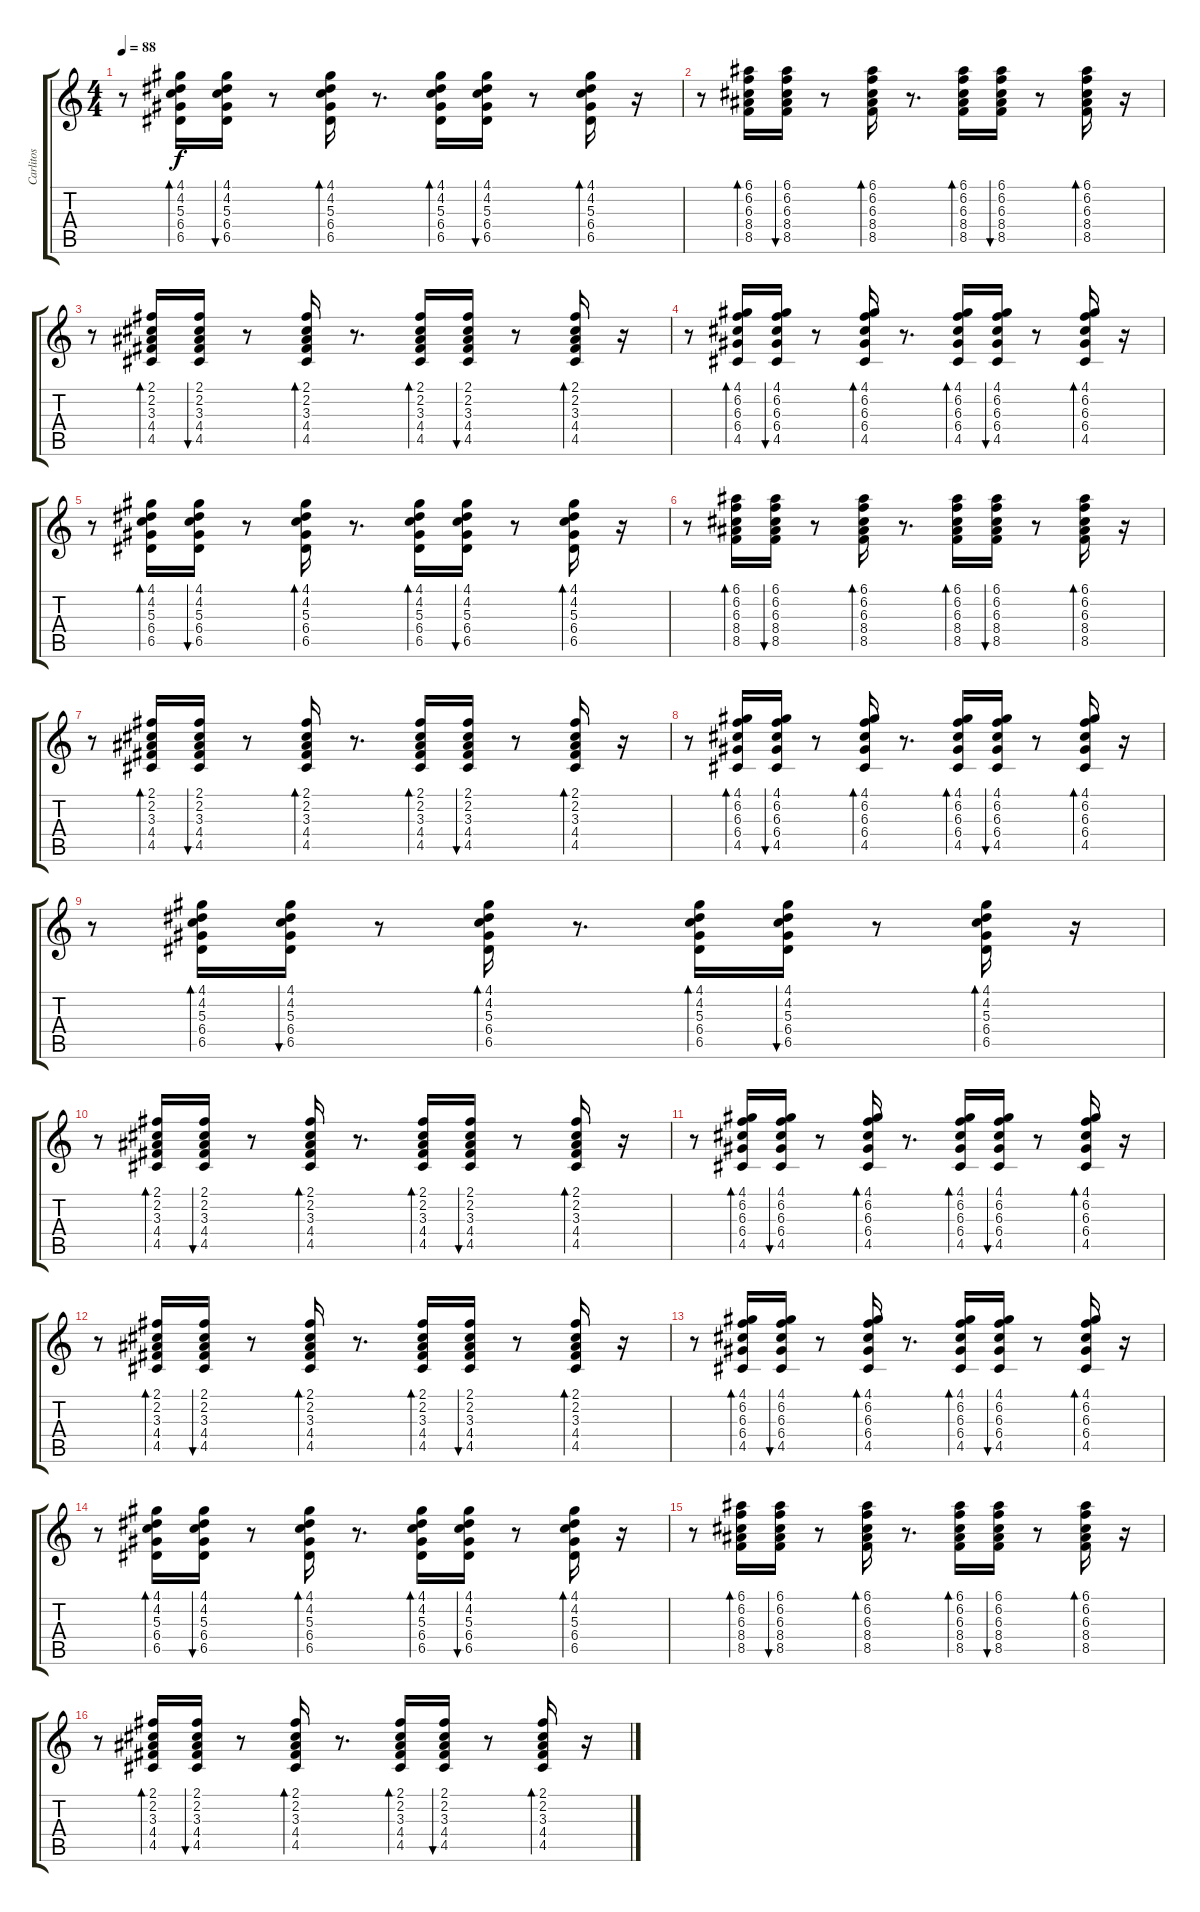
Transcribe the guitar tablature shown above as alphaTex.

\track ("Carlitos" "Carlitos") {instrument acousticguitarsteel}
\staff {score tabs}
\tuning (E4 B3 G3 D3 A2 E2) {hide}
\ts (4 4)
\tempo 88
\clef g2
\ks c
r.8{dy f} (4.1 4.2 5.3 6.4 6.5).16{bd 60} (4.1 4.2 5.3 6.4 6.5).16{bu 60} r.8 (4.1 4.2 5.3 6.4 6.5).16{bd 60} r.8{d} (4.1 4.2 5.3 6.4 6.5).16{bd 60} (4.1 4.2 5.3 6.4 6.5).16{bu 60} r.8 (4.1 4.2 5.3 6.4 6.5).16{bd 60} r.16 |
r.8 (6.1 6.2 6.3 8.4 8.5).16{bd 60} (6.1 6.2 6.3 8.4 8.5).16{bu 60} r.8 (6.1 6.2 6.3 8.4 8.5).16{bd 60} r.8{d} (6.1 6.2 6.3 8.4 8.5).16{bd 60} (6.1 6.2 6.3 8.4 8.5).16{bu 60} r.8 (6.1 6.2 6.3 8.4 8.5).16{bd 60} r.16 |
r.8 (2.1 2.2 3.3 4.4 4.5).16{bd 60} (2.1 2.2 3.3 4.4 4.5).16{bu 60} r.8 (2.1 2.2 3.3 4.4 4.5).16{bd 60} r.8{d} (2.1 2.2 3.3 4.4 4.5).16{bd 60} (2.1 2.2 3.3 4.4 4.5).16{bu 60} r.8 (2.1 2.2 3.3 4.4 4.5).16{bd 60} r.16 |
r.8 (4.1 6.2 6.3 6.4 4.5).16{bd 60} (4.1 6.2 6.3 6.4 4.5).16{bu 60} r.8 (4.1 6.2 6.3 6.4 4.5).16{bd 60} r.8{d} (4.1 6.2 6.3 6.4 4.5).16{bd 60} (4.1 6.2 6.3 6.4 4.5).16{bu 60} r.8 (4.1 6.2 6.3 6.4 4.5).16{bd 60} r.16 |
r.8 (4.1 4.2 5.3 6.4 6.5).16{bd 60} (4.1 4.2 5.3 6.4 6.5).16{bu 60} r.8 (4.1 4.2 5.3 6.4 6.5).16{bd 60} r.8{d} (4.1 4.2 5.3 6.4 6.5).16{bd 60} (4.1 4.2 5.3 6.4 6.5).16{bu 60} r.8 (4.1 4.2 5.3 6.4 6.5).16{bd 60} r.16 |
r.8 (6.1 6.2 6.3 8.4 8.5).16{bd 60} (6.1 6.2 6.3 8.4 8.5).16{bu 60} r.8 (6.1 6.2 6.3 8.4 8.5).16{bd 60} r.8{d} (6.1 6.2 6.3 8.4 8.5).16{bd 60} (6.1 6.2 6.3 8.4 8.5).16{bu 60} r.8 (6.1 6.2 6.3 8.4 8.5).16{bd 60} r.16 |
r.8 (2.1 2.2 3.3 4.4 4.5).16{bd 60} (2.1 2.2 3.3 4.4 4.5).16{bu 60} r.8 (2.1 2.2 3.3 4.4 4.5).16{bd 60} r.8{d} (2.1 2.2 3.3 4.4 4.5).16{bd 60} (2.1 2.2 3.3 4.4 4.5).16{bu 60} r.8 (2.1 2.2 3.3 4.4 4.5).16{bd 60} r.16 |
\section ("" "")
r.8 (4.1 6.2 6.3 6.4 4.5).16{bd 60} (4.1 6.2 6.3 6.4 4.5).16{bu 60} r.8 (4.1 6.2 6.3 6.4 4.5).16{bd 60} r.8{d} (4.1 6.2 6.3 6.4 4.5).16{bd 60} (4.1 6.2 6.3 6.4 4.5).16{bu 60} r.8 (4.1 6.2 6.3 6.4 4.5).16{bd 60} r.16 |
r.8 (4.1 4.2 5.3 6.4 6.5).16{bd 60} (4.1 4.2 5.3 6.4 6.5).16{bu 60} r.8 (4.1 4.2 5.3 6.4 6.5).16{bd 60} r.8{d} (4.1 4.2 5.3 6.4 6.5).16{bd 60} (4.1 4.2 5.3 6.4 6.5).16{bu 60} r.8 (4.1 4.2 5.3 6.4 6.5).16{bd 60} r.16 |
r.8 (2.1 2.2 3.3 4.4 4.5).16{bd 60} (2.1 2.2 3.3 4.4 4.5).16{bu 60} r.8 (2.1 2.2 3.3 4.4 4.5).16{bd 60} r.8{d} (2.1 2.2 3.3 4.4 4.5).16{bd 60} (2.1 2.2 3.3 4.4 4.5).16{bu 60} r.8 (2.1 2.2 3.3 4.4 4.5).16{bd 60} r.16 |
r.8 (4.1 6.2 6.3 6.4 4.5).16{bd 60} (4.1 6.2 6.3 6.4 4.5).16{bu 60} r.8 (4.1 6.2 6.3 6.4 4.5).16{bd 60} r.8{d} (4.1 6.2 6.3 6.4 4.5).16{bd 60} (4.1 6.2 6.3 6.4 4.5).16{bu 60} r.8 (4.1 6.2 6.3 6.4 4.5).16{bd 60} r.16 |
r.8 (2.1 2.2 3.3 4.4 4.5).16{bd 60} (2.1 2.2 3.3 4.4 4.5).16{bu 60} r.8 (2.1 2.2 3.3 4.4 4.5).16{bd 60} r.8{d} (2.1 2.2 3.3 4.4 4.5).16{bd 60} (2.1 2.2 3.3 4.4 4.5).16{bu 60} r.8 (2.1 2.2 3.3 4.4 4.5).16{bd 60} r.16 |
r.8 (4.1 6.2 6.3 6.4 4.5).16{bd 60} (4.1 6.2 6.3 6.4 4.5).16{bu 60} r.8 (4.1 6.2 6.3 6.4 4.5).16{bd 60} r.8{d} (4.1 6.2 6.3 6.4 4.5).16{bd 60} (4.1 6.2 6.3 6.4 4.5).16{bu 60} r.8 (4.1 6.2 6.3 6.4 4.5).16{bd 60} r.16 |
r.8 (4.1 4.2 5.3 6.4 6.5).16{bd 60} (4.1 4.2 5.3 6.4 6.5).16{bu 60} r.8 (4.1 4.2 5.3 6.4 6.5).16{bd 60} r.8{d} (4.1 4.2 5.3 6.4 6.5).16{bd 60} (4.1 4.2 5.3 6.4 6.5).16{bu 60} r.8 (4.1 4.2 5.3 6.4 6.5).16{bd 60} r.16 |
r.8 (6.1 6.2 6.3 8.4 8.5).16{bd 60} (6.1 6.2 6.3 8.4 8.5).16{bu 60} r.8 (6.1 6.2 6.3 8.4 8.5).16{bd 60} r.8{d} (6.1 6.2 6.3 8.4 8.5).16{bd 60} (6.1 6.2 6.3 8.4 8.5).16{bu 60} r.8 (6.1 6.2 6.3 8.4 8.5).16{bd 60} r.16 |
r.8 (2.1 2.2 3.3 4.4 4.5).16{bd 60} (2.1 2.2 3.3 4.4 4.5).16{bu 60} r.8 (2.1 2.2 3.3 4.4 4.5).16{bd 60} r.8{d} (2.1 2.2 3.3 4.4 4.5).16{bd 60} (2.1 2.2 3.3 4.4 4.5).16{bu 60} r.8 (2.1 2.2 3.3 4.4 4.5).16{bd 60} r.16
